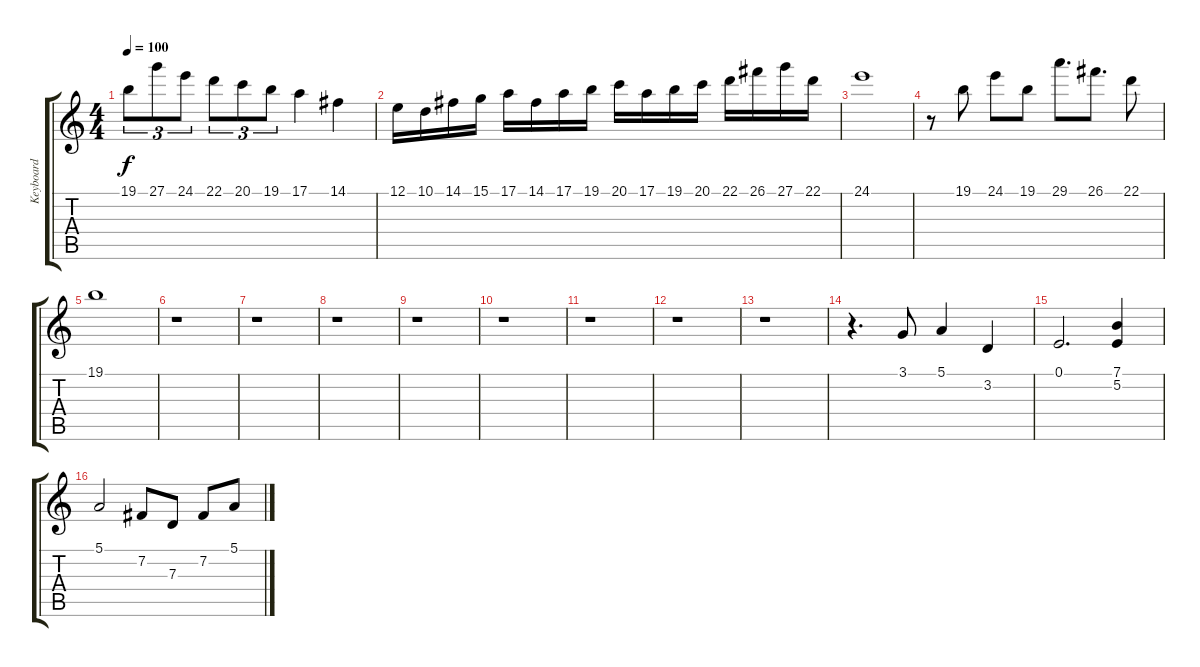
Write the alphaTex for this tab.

\track ("Keyboard" "Keyboard") {instrument stringensemble1}
\staff {score tabs}
\tuning (E4 B3 G3 D3 A2 E2) {hide}
\ts (4 4)
\tempo 100
\clef g2
\ks c
19.1.8{tu (3 2) dy f} 27.1.8{tu (3 2)} 24.1.8{tu (3 2)} 22.1.8{tu (3 2)} 20.1.8{tu (3 2)} 19.1.8{tu (3 2)} 17.1.4 14.1.4 |
12.1.16 10.1.16 14.1.16 15.1.16 17.1.16 14.1.16 17.1.16 19.1.16 20.1.16 17.1.16 19.1.16 20.1.16 22.1.16 26.1.16 27.1.16 22.1.16 |
24.1.1 |
r.8 19.1.8 24.1.8 19.1.8 29.1.8{d} 26.1.8{d} 22.1.8 |
19.1.1 |
r.1 |
r.1 |
r.1 |
r.1 |
r.1 |
r.1 |
r.1 |
r.1 |
r.4{d} 3.1.8 5.1.4 3.2.4 |
0.1.2{d} (7.1 5.2).4 |
5.1.2 7.2.8 7.3.8 7.2.8 5.1.8
